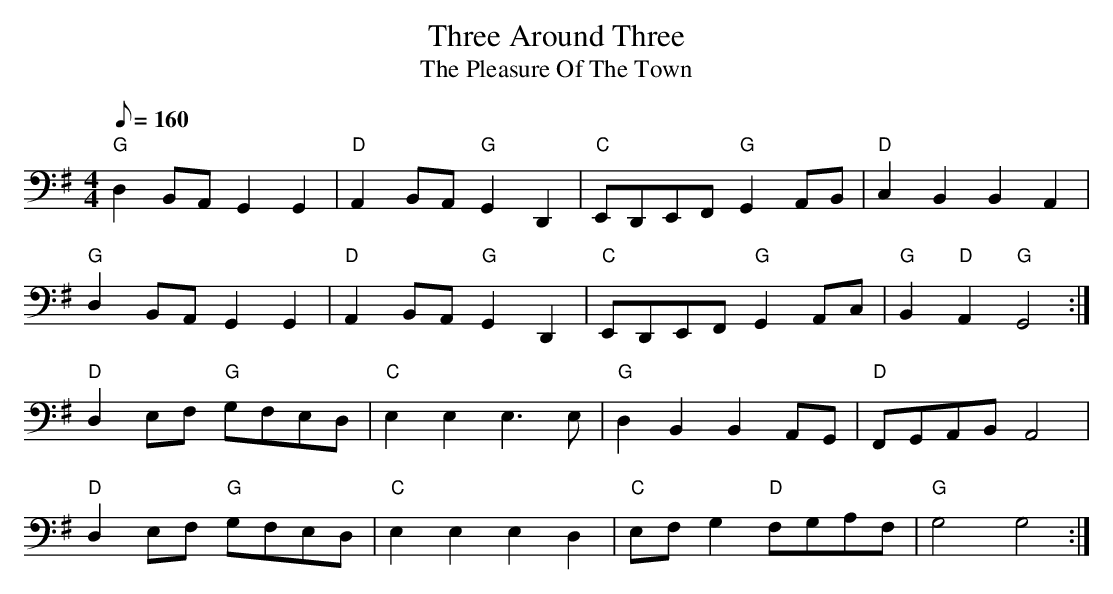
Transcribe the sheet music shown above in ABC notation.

X:1
T:Three Around Three
T: The Pleasure Of The Town
M:4/4
L:1/8
Q:160
K:G clef=bass middle=d
"G" d2BA G2G2 | "D" A2BA "G" G2D2 | "C" EDEF "G" G2AB | "D" c2B2 B2A2 |
"G" d2BA G2G2 | "D" A2BA "G" G2D2 | "C" EDEF "G" G2Ac | "G" B2 "D" A2 "G" G4 :|
"D" d2 ef "G" gfed | "C" e2e2 e2>e2 | "G" d2B2B2AG | "D" FGAB A4 |
   "D" d2ef "G" gfed | "C" e2e2e2d2 | "C" ef g2 "D" fgaf | "G" g4 g4 :|
